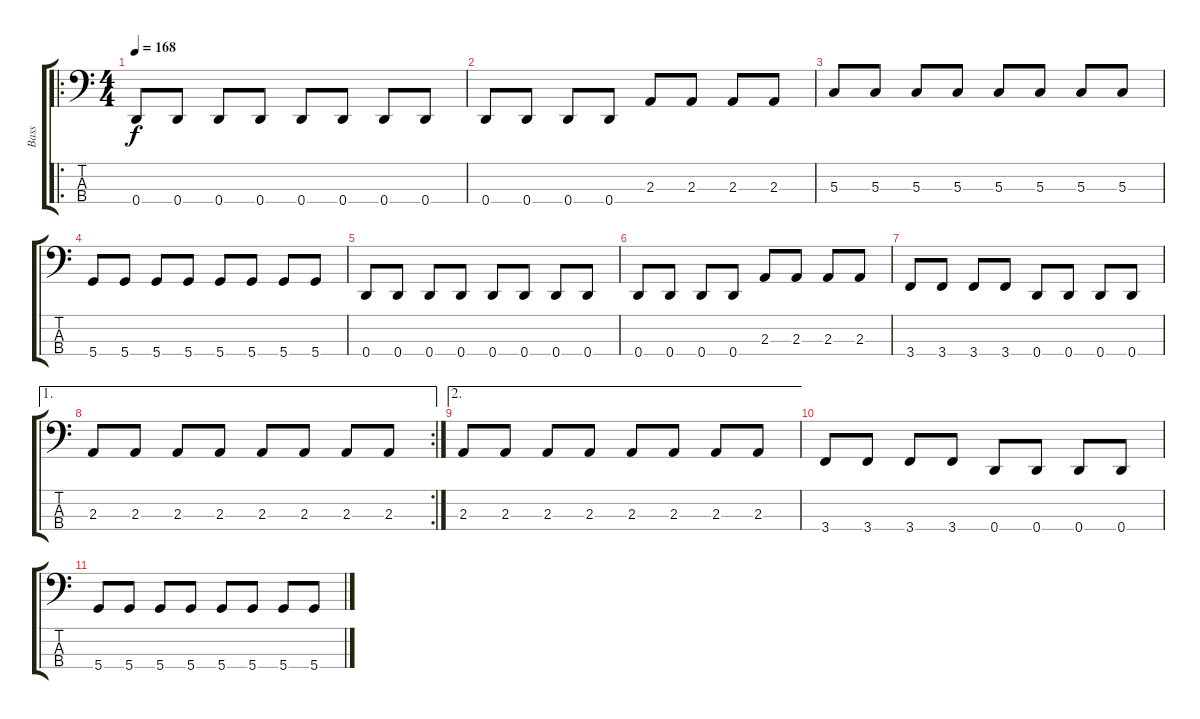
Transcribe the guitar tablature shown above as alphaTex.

\track ("Bass" "Bass") {instrument electricbasspick}
\staff {score tabs}
\tuning (F2 C2 G1 D1) {hide}
\ro
\ts (4 4)
\tempo 168
\clef f4
\ks c
0.4.8{dy f} 0.4.8 0.4.8 0.4.8 0.4.8 0.4.8 0.4.8 0.4.8 |
0.4.8 0.4.8 0.4.8 0.4.8 2.3.8 2.3.8 2.3.8 2.3.8 |
5.3.8 5.3.8 5.3.8 5.3.8 5.3.8 5.3.8 5.3.8 5.3.8 |
5.4.8 5.4.8 5.4.8 5.4.8 5.4.8 5.4.8 5.4.8 5.4.8 |
0.4.8 0.4.8 0.4.8 0.4.8 0.4.8 0.4.8 0.4.8 0.4.8 |
0.4.8 0.4.8 0.4.8 0.4.8 2.3.8 2.3.8 2.3.8 2.3.8 |
3.4.8 3.4.8 3.4.8 3.4.8 0.4.8 0.4.8 0.4.8 0.4.8 |
\ae 1
\rc 2
2.3.8 2.3.8 2.3.8 2.3.8 2.3.8 2.3.8 2.3.8 2.3.8 |
\ae 2
2.3.8 2.3.8 2.3.8 2.3.8 2.3.8 2.3.8 2.3.8 2.3.8 |
3.4.8 3.4.8 3.4.8 3.4.8 0.4.8 0.4.8 0.4.8 0.4.8 |
5.4.8 5.4.8 5.4.8 5.4.8 5.4.8 5.4.8 5.4.8 5.4.8
